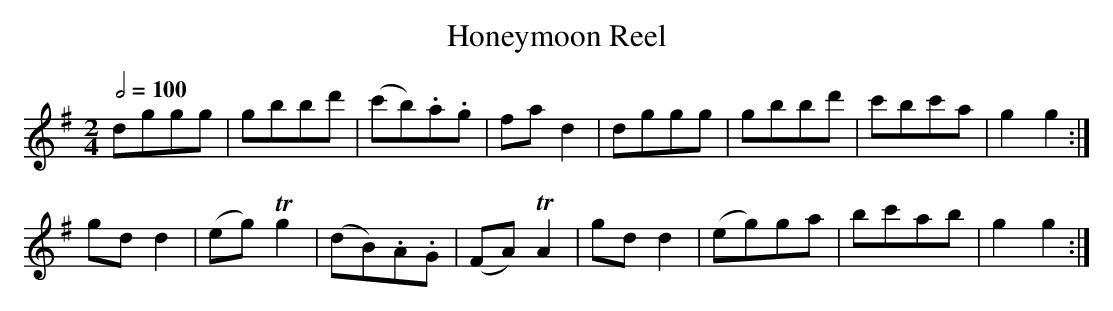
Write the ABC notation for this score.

X:1
T:Honeymoon Reel
M:2/4
L:1/8
Q:1/2=100
K:G
dggg| gbbd' |(c'b).a.g| fa  d2|dggg| gbbd'|c'bc'a|g2g2:|
gdd2|(eg)Tg2|(dB).A.G |(FA)TA2|gdd2|(eg)ga|bc'ab |g2g2:|
